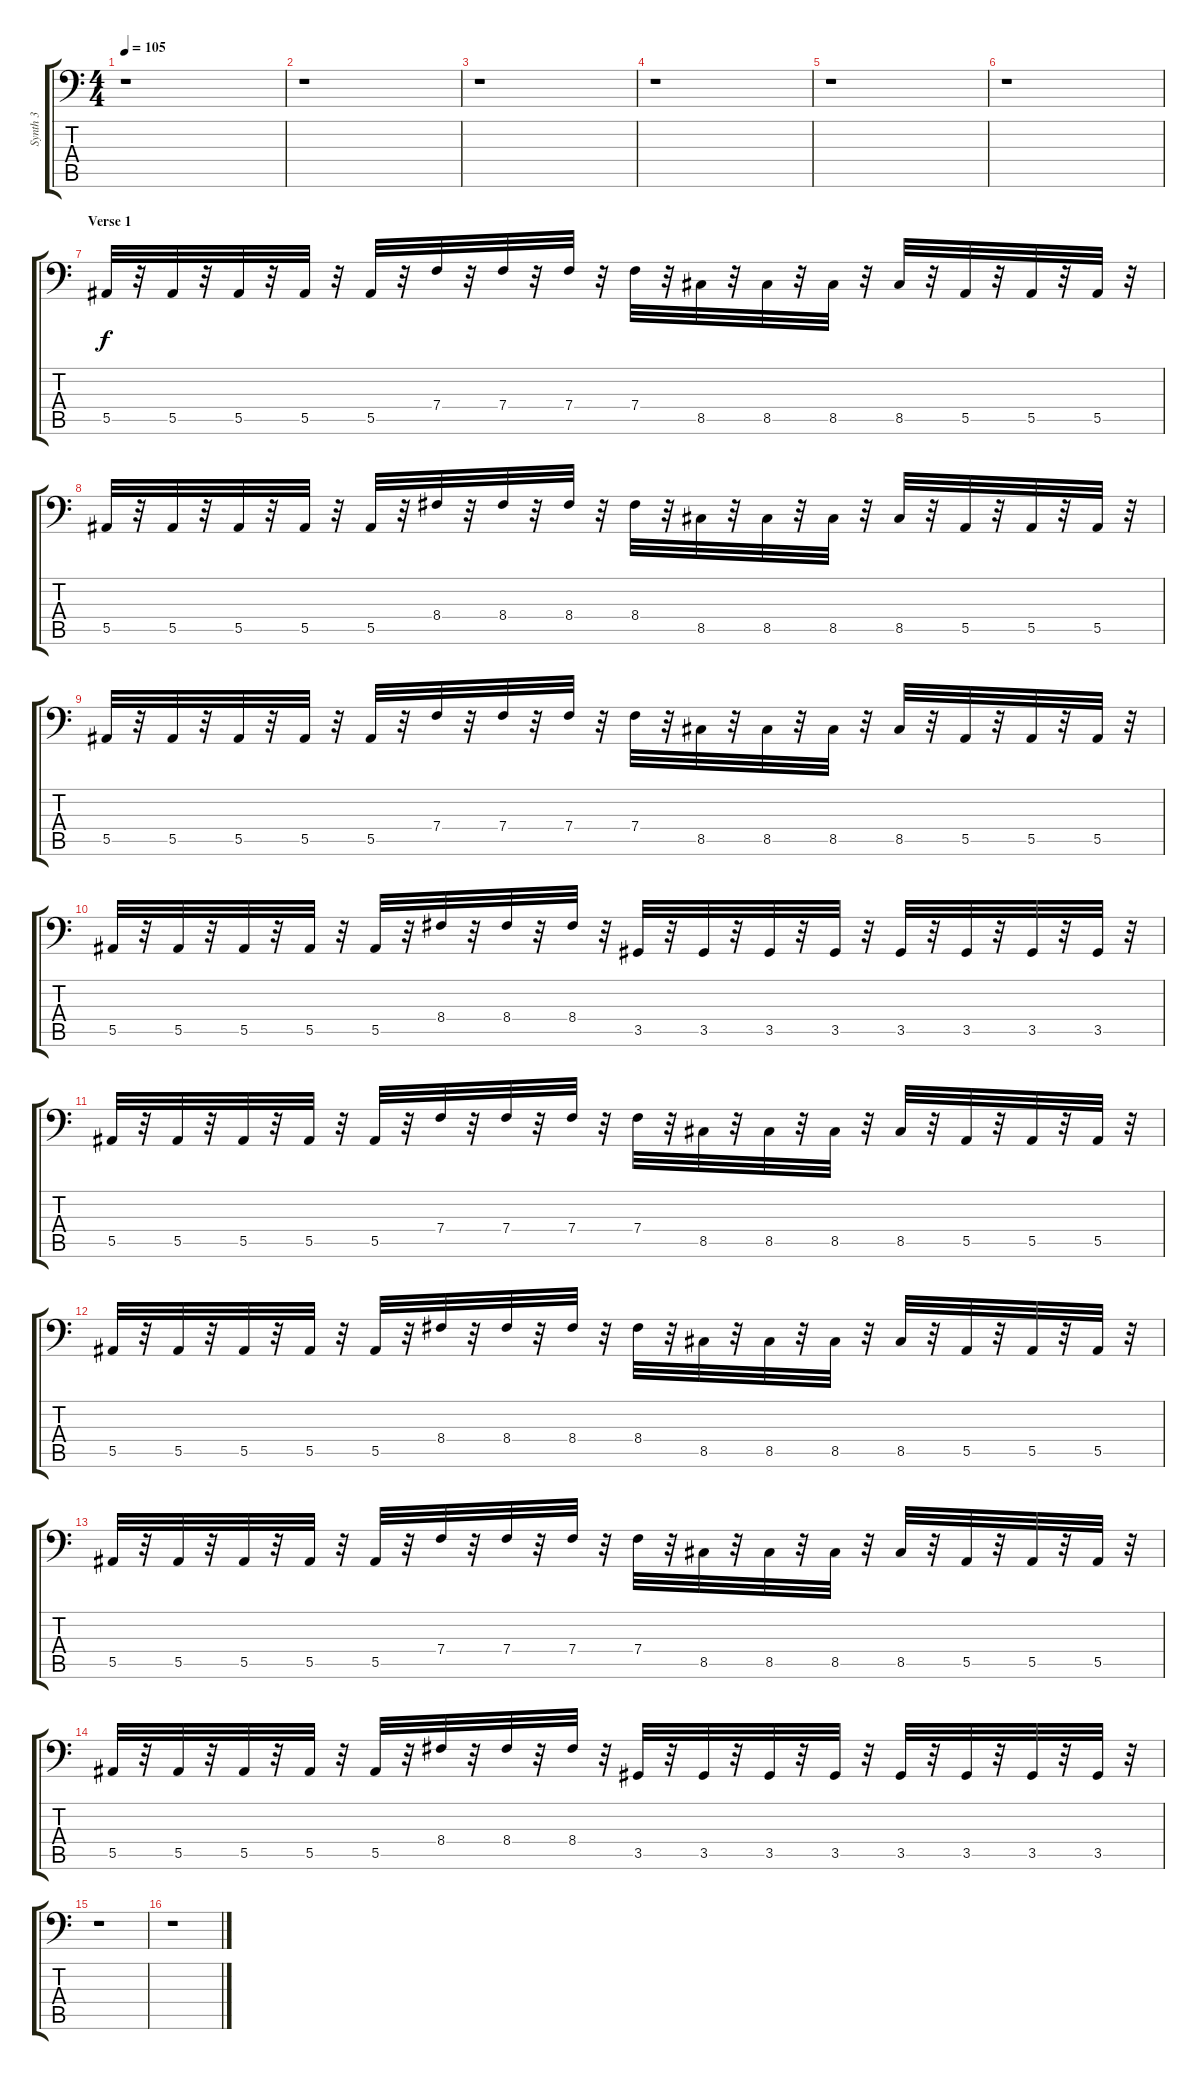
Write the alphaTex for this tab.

\track ("Synth 3" "Synth 3") {instrument lead5charang}
\staff {score tabs}
\tuning (C4 G3 Eb3 Bb2 F2 Bb1) {hide}
\ts (4 4)
\tempo 105
\clef f4
\ks c
r.1{dy f} |
r.1 |
r.1 |
r.1 |
r.1 |
r.1 |
\section ("" "Verse 1")
5.5.32 r.32 5.5.32 r.32 5.5.32 r.32 5.5.32 r.32 5.5.32 r.32 7.4.32 r.32 7.4.32 r.32 7.4.32 r.32 7.4.32 r.32 8.5.32 r.32 8.5.32 r.32 8.5.32 r.32 8.5.32 r.32 5.5.32 r.32 5.5.32 r.32 5.5.32 r.32 |
5.5.32 r.32 5.5.32 r.32 5.5.32 r.32 5.5.32 r.32 5.5.32 r.32 8.4.32 r.32 8.4.32 r.32 8.4.32 r.32 8.4.32 r.32 8.5.32 r.32 8.5.32 r.32 8.5.32 r.32 8.5.32 r.32 5.5.32 r.32 5.5.32 r.32 5.5.32 r.32 |
5.5.32 r.32 5.5.32 r.32 5.5.32 r.32 5.5.32 r.32 5.5.32 r.32 7.4.32 r.32 7.4.32 r.32 7.4.32 r.32 7.4.32 r.32 8.5.32 r.32 8.5.32 r.32 8.5.32 r.32 8.5.32 r.32 5.5.32 r.32 5.5.32 r.32 5.5.32 r.32 |
5.5.32 r.32 5.5.32 r.32 5.5.32 r.32 5.5.32 r.32 5.5.32 r.32 8.4.32 r.32 8.4.32 r.32 8.4.32 r.32 3.5.32 r.32 3.5.32 r.32 3.5.32 r.32 3.5.32 r.32 3.5.32 r.32 3.5.32 r.32 3.5.32 r.32 3.5.32 r.32 |
5.5.32 r.32 5.5.32 r.32 5.5.32 r.32 5.5.32 r.32 5.5.32 r.32 7.4.32 r.32 7.4.32 r.32 7.4.32 r.32 7.4.32 r.32 8.5.32 r.32 8.5.32 r.32 8.5.32 r.32 8.5.32 r.32 5.5.32 r.32 5.5.32 r.32 5.5.32 r.32 |
5.5.32 r.32 5.5.32 r.32 5.5.32 r.32 5.5.32 r.32 5.5.32 r.32 8.4.32 r.32 8.4.32 r.32 8.4.32 r.32 8.4.32 r.32 8.5.32 r.32 8.5.32 r.32 8.5.32 r.32 8.5.32 r.32 5.5.32 r.32 5.5.32 r.32 5.5.32 r.32 |
5.5.32 r.32 5.5.32 r.32 5.5.32 r.32 5.5.32 r.32 5.5.32 r.32 7.4.32 r.32 7.4.32 r.32 7.4.32 r.32 7.4.32 r.32 8.5.32 r.32 8.5.32 r.32 8.5.32 r.32 8.5.32 r.32 5.5.32 r.32 5.5.32 r.32 5.5.32 r.32 |
5.5.32 r.32 5.5.32 r.32 5.5.32 r.32 5.5.32 r.32 5.5.32 r.32 8.4.32 r.32 8.4.32 r.32 8.4.32 r.32 3.5.32 r.32 3.5.32 r.32 3.5.32 r.32 3.5.32 r.32 3.5.32 r.32 3.5.32 r.32 3.5.32 r.32 3.5.32 r.32 |
r.1 |
r.1
